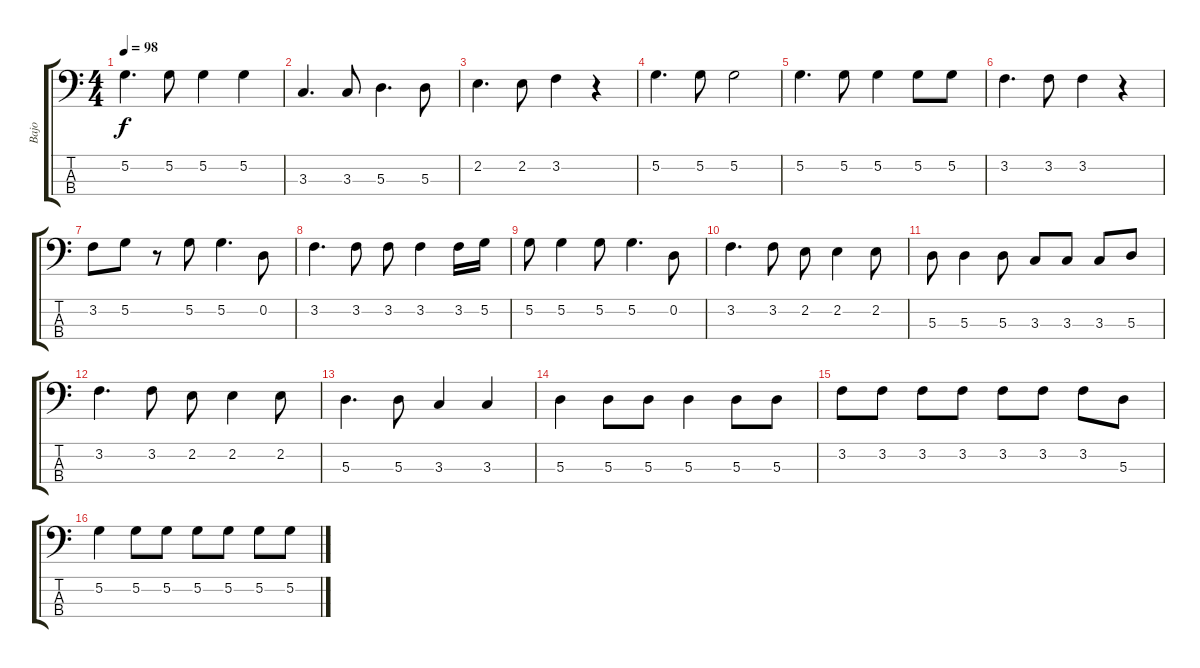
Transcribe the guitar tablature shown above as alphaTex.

\track ("Bajo" "Bajo") {instrument electricbasspick}
\staff {score tabs}
\tuning (G2 D2 A1 E1) {hide}
\ts (4 4)
\tempo 98
\clef f4
\ks c
5.2.4{d dy f} 5.2.8 5.2.4 5.2.4 |
3.3.4{d} 3.3.8 5.3.4{d} 5.3.8 |
2.2.4{d} 2.2.8 3.2.4 r.4 |
5.2.4{d} 5.2.8 5.2.2 |
5.2.4{d} 5.2.8 5.2.4 5.2.8 5.2.8 |
3.2.4{d} 3.2.8 3.2.4 r.4 |
3.2.8 5.2.8 r.8 5.2.8 5.2.4{d} 0.2.8 |
3.2.4{d} 3.2.8 3.2.8 3.2.4 3.2.16 5.2.16 |
5.2.8 5.2.4 5.2.8 5.2.4{d} 0.2.8 |
3.2.4{d} 3.2.8 2.2.8 2.2.4 2.2.8 |
5.3.8 5.3.4 5.3.8 3.3.8 3.3.8 3.3.8 5.3.8 |
3.2.4{d} 3.2.8 2.2.8 2.2.4 2.2.8 |
5.3.4{d} 5.3.8 3.3.4 3.3.4 |
5.3.4 5.3.8 5.3.8 5.3.4 5.3.8 5.3.8 |
3.2.8 3.2.8 3.2.8 3.2.8 3.2.8 3.2.8 3.2.8 5.3.8 |
5.2.4 5.2.8 5.2.8 5.2.8 5.2.8 5.2.8 5.2.8
